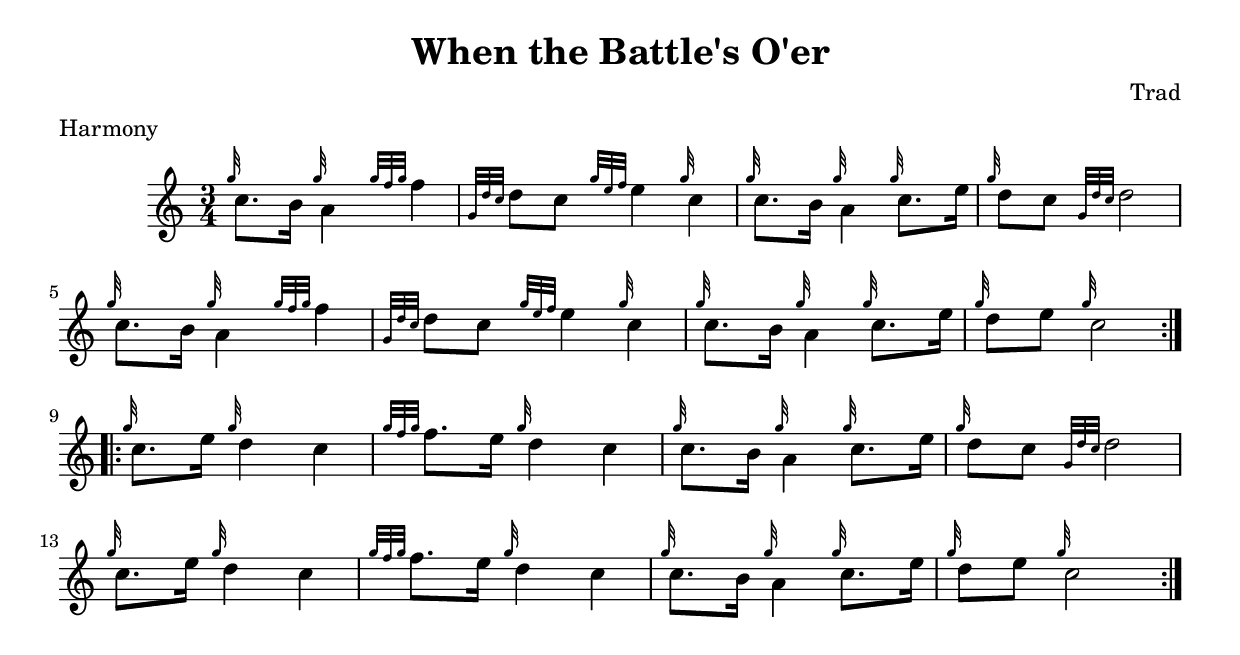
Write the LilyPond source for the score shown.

\include "bagpipe.ly"

\header {
title = "When the Battle's O'er"
meter = "Harmony"
composer = "Trad"
}

\score{
    {\hideKeySignature
    \time 3/4

        \repeat volta 2{
        \grg c8. b16 \grg a4 \dblf f|
        \thrwd d8 c \dble e4 \grg c|
        \grg c8. b16 \grg a4 \grg c8. e16| 
        \grg d8 c \thrwd d2|


        \grg c8. b16 \grg a4 \dblf f|
        \thrwd d8 c \dble e4 \grg c|
        \grg c8. b16 \grg a4 \grg c8. e16| 
        \grg d8 e \grg c2|
        }
\break
         \repeat volta 2{
        \grg c8. e16 \grg d4 c|
        \dblf f8. e16 \grg d4  c|
        \grg c8. b16 \grg a4 \grg c8. e16| 
        \grg d8 c \thrwd d2|

\break
        
        \grg c8. e16 \grg d4 c|
        \dblf f8. e16 \grg d4  c|
        \grg c8. b16 \grg a4 \grg c8. e16| 
        \grg d8 e \grg c2|
        }

    }
}